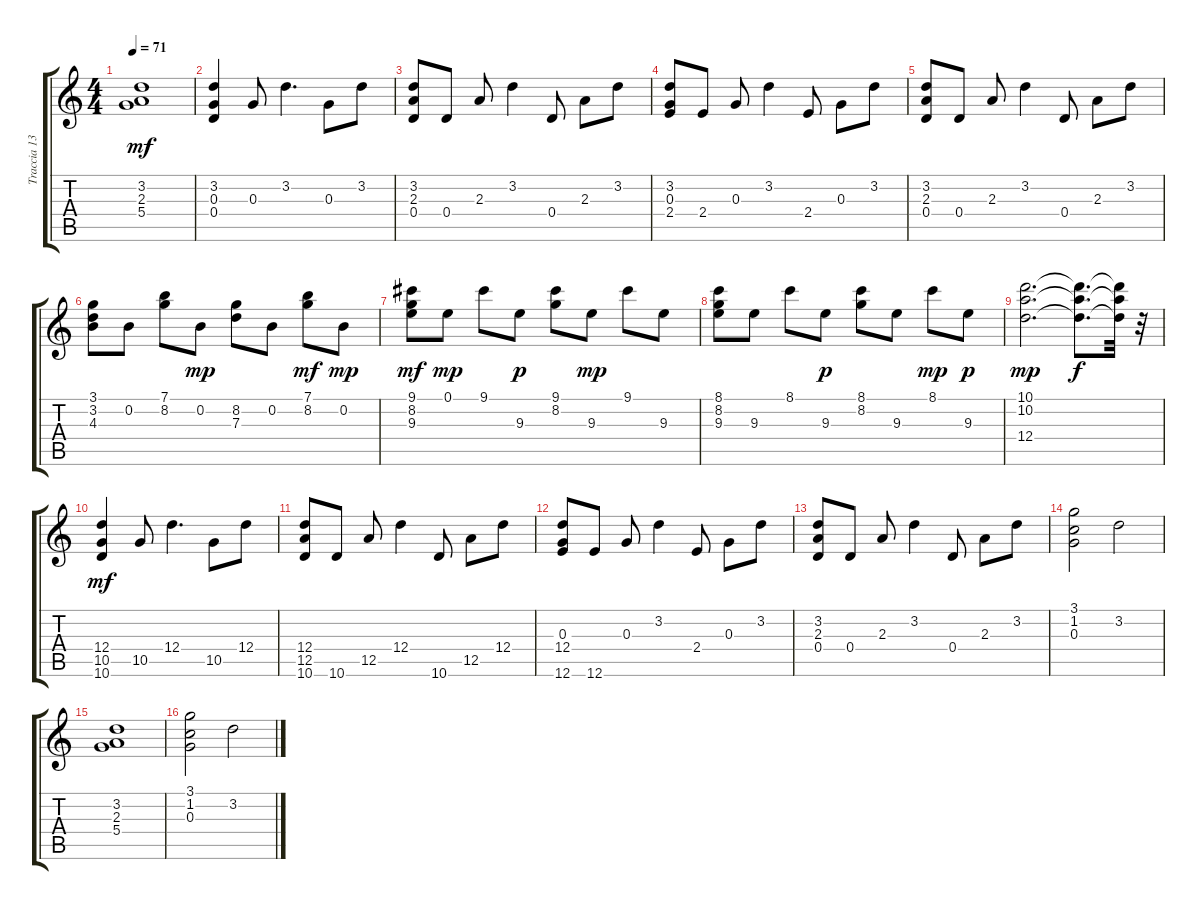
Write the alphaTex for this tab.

\track ("Traccia 13" "Traccia 13") {solo instrument electricguitarclean}
\staff {score tabs}
\tuning (E4 B3 G3 D3 A2 E2) {hide}
\ts (4 4)
\tempo 71
\clef g2
\ks c
(3.2 2.3 5.4).1{dy mf} |
(3.2 0.3 0.4).4 0.3.8 3.2.4{d} 0.3.8 3.2.8 |
(3.2 2.3 0.4).8 0.4.8 2.3.8 3.2.4 0.4.8 2.3.8 3.2.8 |
(3.2 0.3 2.4).8 2.4.8 0.3.8 3.2.4 2.4.8 0.3.8 3.2.8 |
(3.2 2.3 0.4).8 0.4.8 2.3.8 3.2.4 0.4.8 2.3.8 3.2.8 |
(3.1 3.2 4.3).8 0.2.8 (7.1 8.2).8 0.2.8{dy mp} (8.2 7.3).8 0.2.8 (7.1 8.2).8{dy mf} 0.2.8{dy mp} |
(9.1 8.2 9.3).8{dy mf} 0.1.8{dy mp} 9.1.8 9.3.8{dy p} (9.1 8.2).8 9.3.8{dy mp} 9.1.8 9.3.8 |
(8.1 8.2 9.3).8 9.3.8 8.1.8 9.3.8{dy p} (8.1 8.2).8 9.3.8 8.1.8{dy mp} 9.3.8{dy p} |
(10.1 10.2 12.4).2{d dy mp} (10.1{t} 10.2{t} 12.4{t}).8{d dy f} (10.1{t} 10.2{t} 12.4{t}).32 r.32 |
(12.4 10.5 10.6).4{dy mf} 10.5.8 12.4.4{d} 10.5.8 12.4.8 |
(12.4 12.5 10.6).8 10.6.8 12.5.8 12.4.4 10.6.8 12.5.8 12.4.8 |
(0.3 12.4 12.6).8 12.6.8 0.3.8 3.2.4 2.4.8 0.3.8 3.2.8 |
(3.2 2.3 0.4).8 0.4.8 2.3.8 3.2.4 0.4.8 2.3.8 3.2.8 |
(3.1 1.2 0.3).2 3.2.2 |
(3.2 2.3 5.4).1 |
(3.1 1.2 0.3).2 3.2.2
